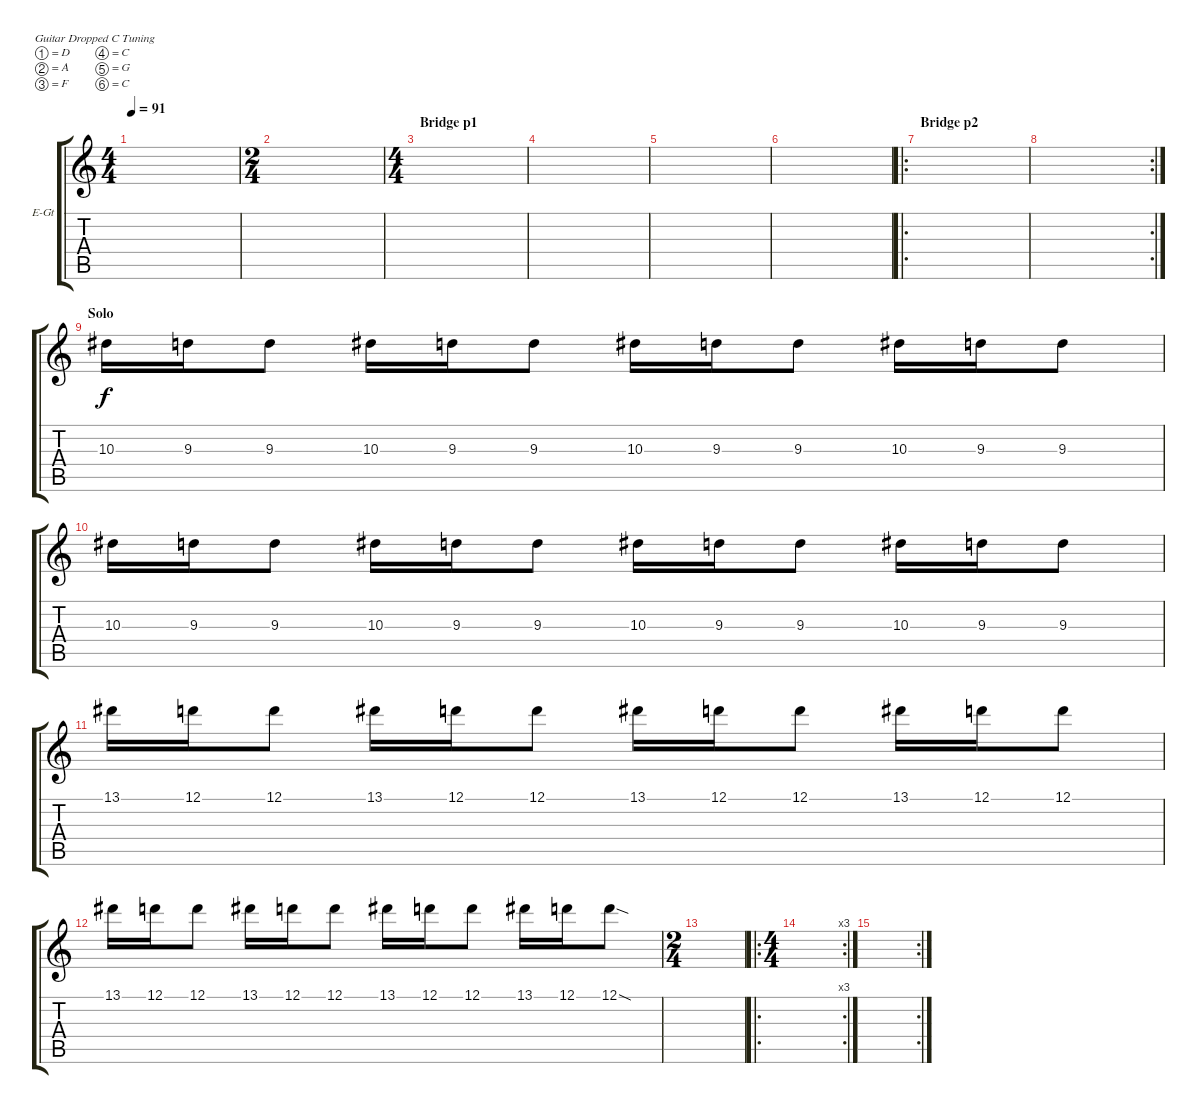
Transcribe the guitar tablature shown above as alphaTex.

\defaultSystemsLayout 4
\bracketExtendMode groupsimilarinstruments
\firstSystemTrackNameOrientation horizontal
\otherSystemsTrackNameOrientation horizontal
\track ("GTR Solo" "E-Gt") {instrument distortionguitar}
\staff {score tabs}
\tuning (D4 A3 F3 C3 G2 C2)
\ts (4 4)
\tempo 91
\clef g2
\scale
0.257261
\ks c
|
\ts (2 4)
\scale
0.485477 |
\ts (4 4)
\section ("" "Bridge p1")
\scale
0.485477 |
\scale
0.257261 |
\scale
0.257261 |
\scale
0.303922 |
\ro
\section ("" "Bridge p2")
\scale
0.362745 |
\rc 2
\scale
0.333333 |
\section ("" "Solo")
\scale
0.333333 10.3.16 9.3.16 9.3.8 10.3.16 9.3.16 9.3.8 10.3.16 9.3.16 9.3.8 10.3.16 9.3.16 9.3.8 |
\scale
0.333333 10.3.16 9.3.16 9.3.8 10.3.16 9.3.16 9.3.8 10.3.16 9.3.16 9.3.8 10.3.16 9.3.16 9.3.8 |
\scale
0.333333 13.1.16 12.1.16 12.1.8 13.1.16 12.1.16 12.1.8 13.1.16 12.1.16 12.1.8 13.1.16 12.1.16 12.1.8 |
\scale
0.197452 13.1.16 12.1.16 12.1.8 13.1.16 12.1.16 12.1.8 13.1.16 12.1.16 12.1.8 13.1.16 12.1.16 12.1{sod}.8 |
\ts (2 4)
\scale
0.372611 |
\ro
\rc 3
\ts (4 4)
\scale
0.429936 |
\rc 2
